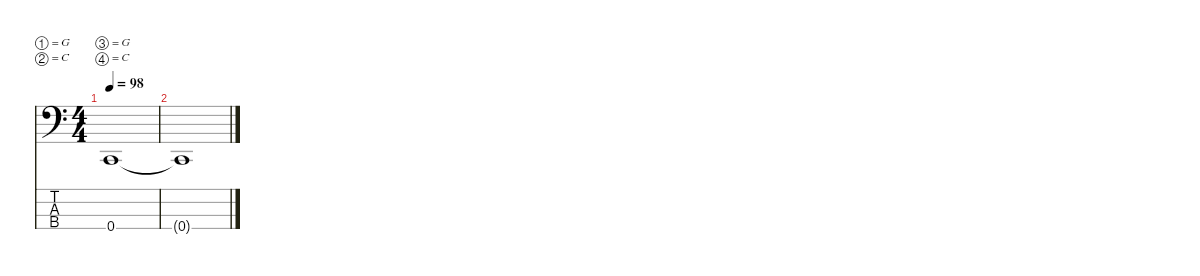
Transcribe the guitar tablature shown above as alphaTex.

\defaultSystemsLayout 4
\hideDynamics
\bracketExtendMode nobrackets
\singleTrackTrackNamePolicy hidden
\multiTrackTrackNamePolicy hidden
\firstSystemTrackNameMode fullname
\firstSystemTrackNameOrientation horizontal
\otherSystemsTrackNameOrientation horizontal
\track ("Bass guitar" "el.bs.") {instrument electricbassfinger}
\staff {score tabs}
\tuning (G2 C2 G1 C1)
\ts (4 4)
\tempo 98
\clef f4
\ks c
0.4{t}.1{dy f beam Up} |
0.4{t}.1{beam Up}
